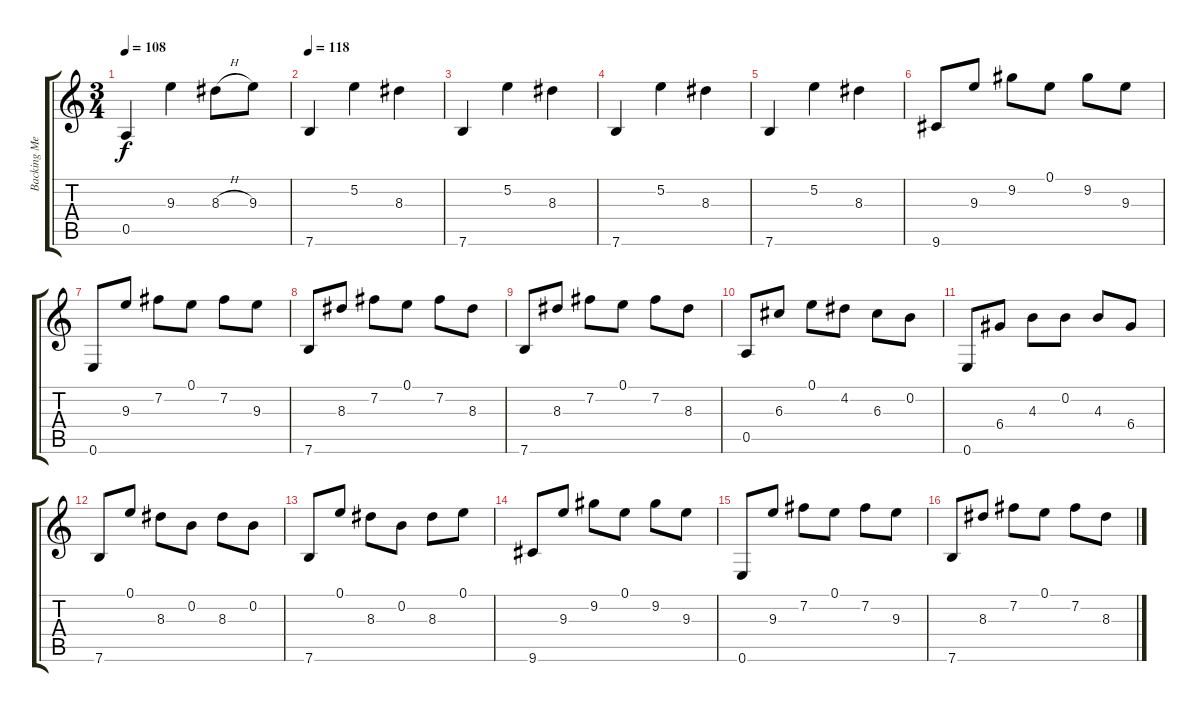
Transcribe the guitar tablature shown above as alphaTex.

\track ("Backing Melody" "Backing Me") {instrument acousticguitarsteel}
\staff {score tabs}
\tuning (E4 B3 G3 D3 A2 E2) {hide}
\ts (3 4)
\tempo 108
\clef g2
\ks c
0.5.4{dy f} 9.3.4 8.3{h}.8 9.3.8 |
\tempo 118
7.6.4 5.2.4 8.3.4 |
7.6.4 5.2.4 8.3.4 |
7.6.4 5.2.4 8.3.4 |
7.6.4 5.2.4 8.3.4 |
9.6.8 9.3.8 9.2.8 0.1.8 9.2.8 9.3.8 |
0.6.8 9.3.8 7.2.8 0.1.8 7.2.8 9.3.8 |
7.6.8 8.3.8 7.2.8 0.1.8 7.2.8 8.3.8 |
7.6.8 8.3.8 7.2.8 0.1.8 7.2.8 8.3.8 |
0.5.8 6.3.8 0.1.8 4.2.8 6.3.8 0.2.8 |
0.6.8 6.4.8 4.3.8 0.2.8 4.3.8 6.4.8 |
7.6.8 0.1.8 8.3.8 0.2.8 8.3.8 0.2.8 |
7.6.8 0.1.8 8.3.8 0.2.8 8.3.8 0.1.8 |
9.6.8 9.3.8 9.2.8 0.1.8 9.2.8 9.3.8 |
0.6.8 9.3.8 7.2.8 0.1.8 7.2.8 9.3.8 |
7.6.8 8.3.8 7.2.8 0.1.8 7.2.8 8.3.8
